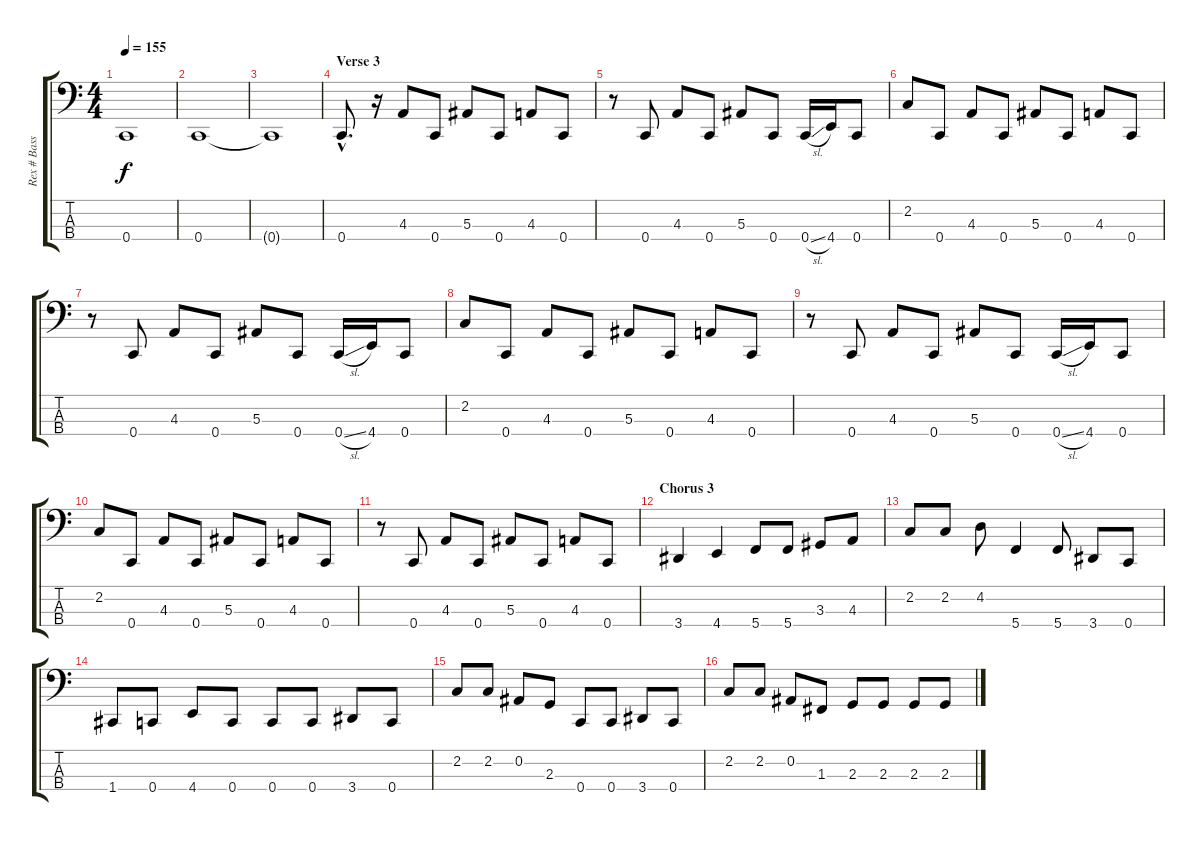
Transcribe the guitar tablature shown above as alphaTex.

\track ("Rex # Bass" "Rex # Bass") {instrument electricbasspick}
\staff {score tabs}
\tuning (Eb2 Bb1 F1 C1) {hide}
\ts (4 4)
\tempo 155
\clef f4
\ks c
0.4{t}.1{dy f} |
0.4.1 |
0.4{t}.1 |
\section ("" "Verse 3")
0.4{hac}.8{d} r.16 4.3.8 0.4.8 5.3.8 0.4.8 4.3.8 0.4.8 |
r.8 0.4.8 4.3.8 0.4.8 5.3.8 0.4.8 0.4{sl}.16 4.4.16 0.4.8 |
2.2.8 0.4.8 4.3.8 0.4.8 5.3.8 0.4.8 4.3.8 0.4.8 |
r.8 0.4.8 4.3.8 0.4.8 5.3.8 0.4.8 0.4{sl}.16 4.4.16 0.4.8 |
2.2.8 0.4.8 4.3.8 0.4.8 5.3.8 0.4.8 4.3.8 0.4.8 |
r.8 0.4.8 4.3.8 0.4.8 5.3.8 0.4.8 0.4{sl}.16 4.4.16 0.4.8 |
2.2.8 0.4.8 4.3.8 0.4.8 5.3.8 0.4.8 4.3.8 0.4.8 |
r.8 0.4.8 4.3.8 0.4.8 5.3.8 0.4.8 4.3.8 0.4.8 |
\section ("" "Chorus 3")
3.4.4 4.4.4 5.4.8 5.4.8 3.3.8 4.3.8 |
2.2.8 2.2.8 4.2.8 5.4.4 5.4.8 3.4.8 0.4.8 |
1.4.8 0.4.8 4.4.8 0.4.8 0.4.8 0.4.8 3.4.8 0.4.8 |
2.2.8 2.2.8 0.2.8 2.3.8 0.4.8 0.4.8 3.4.8 0.4.8 |
2.2.8 2.2.8 0.2.8 1.3.8 2.3.8 2.3.8 2.3.8 2.3.8
